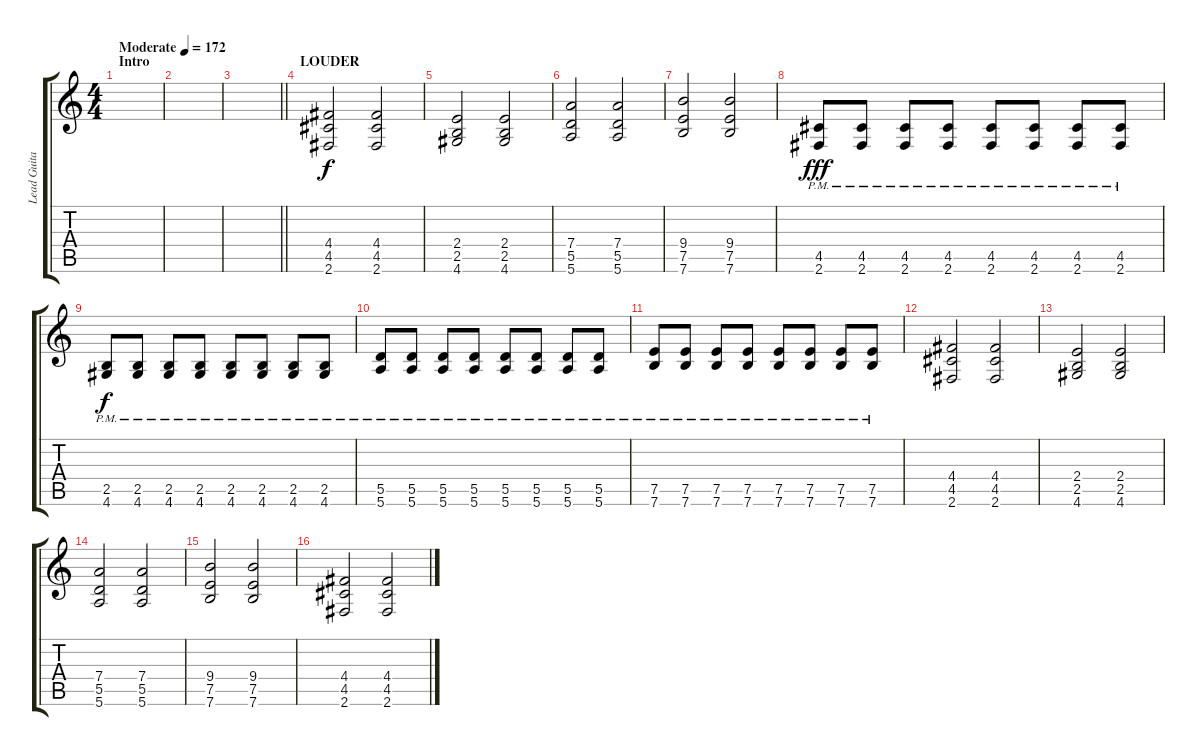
\track ("Lead Guitar" "Lead Guita") {instrument distortionguitar}
\staff {score tabs}
\tuning (E4 B3 G3 D3 A2 E2) {hide}
\ts (4 4)
\section ("" "Intro")
\tempo (172 "Moderate")
\clef g2
\ks c
|
|
\barLineRight lightlight
|
\section ("" "LOUDER")
(4.4 4.5 2.6).2{instrument distortionguitar} (4.4 4.5 2.6).2 |
(2.4 2.5 4.6).2 (2.4 2.5 4.6).2 |
(7.4 5.5 5.6).2 (7.4 5.5 5.6).2 |
(9.4 7.5 7.6).2 (9.4 7.5 7.6).2 |
(4.5{pm} 2.6{pm}).8{dy fff} (4.5{pm} 2.6{pm}).8 (4.5{pm} 2.6{pm}).8 (4.5{pm} 2.6{pm}).8 (4.5{pm} 2.6{pm}).8 (4.5{pm} 2.6{pm}).8 (4.5{pm} 2.6{pm}).8 (4.5{pm} 2.6{pm}).8 |
(2.5{pm} 4.6{pm}).8{dy f} (2.5{pm} 4.6{pm}).8 (2.5{pm} 4.6{pm}).8 (2.5{pm} 4.6{pm}).8 (2.5{pm} 4.6{pm}).8 (2.5{pm} 4.6{pm}).8 (2.5{pm} 4.6{pm}).8 (2.5{pm} 4.6{pm}).8 |
(5.5{pm} 5.6{pm}).8 (5.5{pm} 5.6{pm}).8 (5.5{pm} 5.6{pm}).8 (5.5{pm} 5.6{pm}).8 (5.5{pm} 5.6{pm}).8 (5.5{pm} 5.6{pm}).8 (5.5{pm} 5.6{pm}).8 (5.5{pm} 5.6{pm}).8 |
(7.5{pm} 7.6{pm}).8 (7.5{pm} 7.6{pm}).8 (7.5{pm} 7.6{pm}).8 (7.5{pm} 7.6{pm}).8 (7.5{pm} 7.6{pm}).8 (7.5{pm} 7.6{pm}).8 (7.5{pm} 7.6{pm}).8 (7.5{pm} 7.6{pm}).8 |
(4.4 4.5 2.6).2 (4.4 4.5 2.6).2 |
(2.4 2.5 4.6).2 (2.4 2.5 4.6).2 |
(7.4 5.5 5.6).2 (7.4 5.5 5.6).2 |
(9.4 7.5 7.6).2 (9.4 7.5 7.6).2 |
(4.4 4.5 2.6).2 (4.4 4.5 2.6).2
